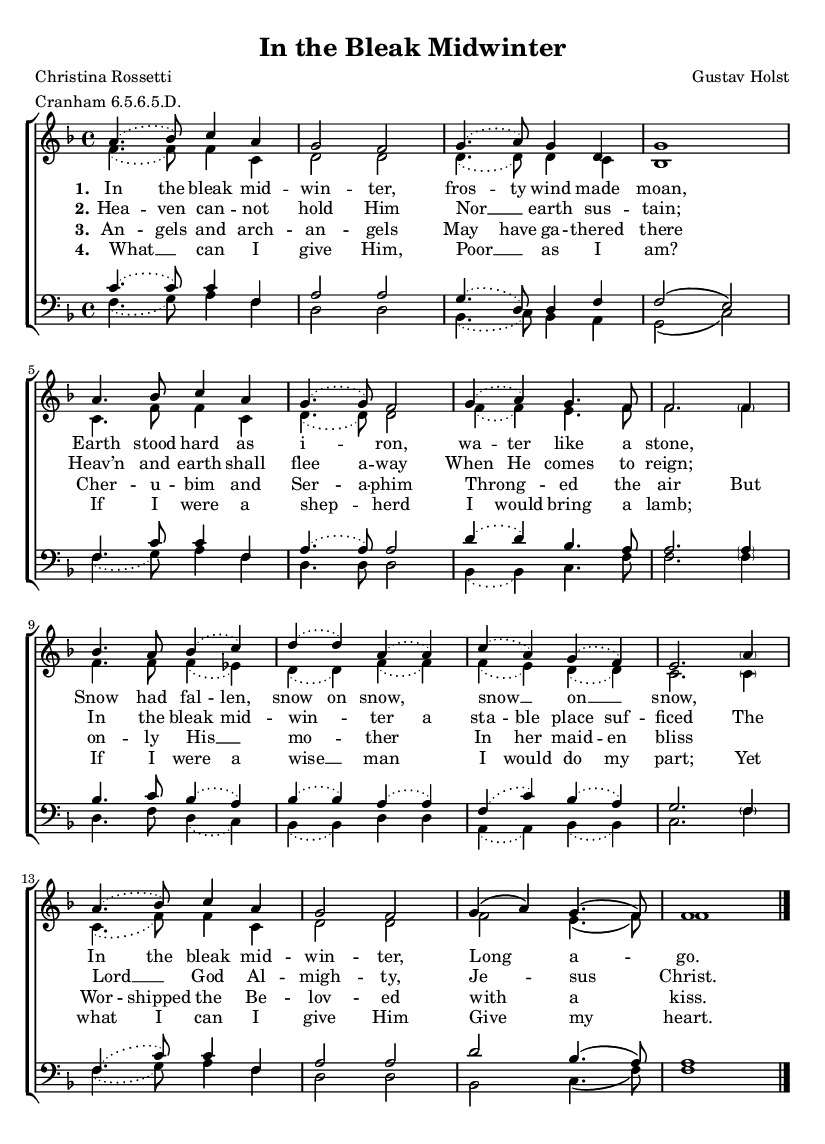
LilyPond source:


\version "2.14.0"
\header {
  filename = "in_the_bleak.ly"
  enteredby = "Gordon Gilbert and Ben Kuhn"
  composer = "Gustav Holst"
  poet = "Christina Rossetti"
  date="1906"
  title = "In the Bleak Midwinter"
  metre = "Cranham 6.5.6.5.D."
  meter = \metre
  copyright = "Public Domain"
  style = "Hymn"
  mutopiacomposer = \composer
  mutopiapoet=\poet
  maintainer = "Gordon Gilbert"
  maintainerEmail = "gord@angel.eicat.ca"
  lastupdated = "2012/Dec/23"
}

\include "header.ly"

global= {
  \preamble

  \time 4/4
  \key f \major
}

sop = \context Voice = "sop" \relative c''   {
  \voiceOne
  \slurDotted
  a4.( bes8) c4 a |
  g2 f |
  g4.( a8) g4 d |
  g1 | \break

  a4. bes8 c4 a |
  g4.( g8) f2 |
  g4( a) g4. f8 |
  f2. \parenthesize f4 |

  bes4. a8 bes4( c) |
  d( d) a( a) |
  c( a) g( f) |
  e2. \parenthesize a4 |

  a4.( bes8) c4 a |
  g2 f |
  \slurSolid
  g4( a) g4.( f8) |
  f1 \bar "|."
}

alto=\context Voice = "alto" \relative c'  {
  \voiceTwo
  \slurDotted f4.( f8) f4 c |
  d2 d |
  d4.( d8) d4 c |
  bes1 |

  c4. f8 f4 c |
  d4.( d8) d2 |
  f4( f) e4. f8 |
  f2. \parenthesize f4 |

  f4. f8 f4( ees4) |
  d( d) f( f) |
  f( e) d( d) |
  c2. \parenthesize c4 |

  c4.( f8) f4 c |
  d2 d |
  \slurSolid
  f2 e4.( f8) |
  f1 \bar "|."
}

tenor = \context Voice = "tenor" \relative c' {
  \voiceOne
  \slurDotted c4.( c8) c4 f, |
  a2 a |
  g4.( d8) d4 f |
  \slurSolid f2( e) |

  \slurDotted f4. c'8 c4 f, |
  a4.( a8) a2 |
  d4( d) bes4. a8 |
  a2. \parenthesize a4 |

  bes4. c8 bes4( a) |
  bes( bes) a( a) |
  f( c') bes( a) |
  g2. \parenthesize f4 |

  f4.( c'8) c4 f, |
  a2 a |
  \slurSolid
  d2 bes4.( a8) |
  a1 \bar "|."
}

bass = \context Voice = "bass" \relative c {
  \voiceTwo
  \slurDotted f4.( g8) a4 f |
  d2 d |
  bes4.( c8) bes4 a |
  \slurSolid g2( c) |

  \slurDotted f4.( g8) a4 f |
  d4. d8 d2 |
  bes4( bes) c4. f8 |
  f2. \parenthesize f4 |

  d4. f8 d4( c) |
  bes( bes) d d |
  a( a) bes( bes) |
  c2. \parenthesize f4 |

  f4.( g8) a4 f |
  d2 d |
  \slurSolid
  bes2 c4.( f8) |
  f1 \bar "|."
}
accomp=\chordmode {

}



stanzaa = \lyricmode {
  \set ignoreMelismata = ##t
  In the bleak mid -- win -- ter,
  fros -- ty wind made moan,
  Earth stood hard as i -- _ ron,
  wa -- ter like a stone, \skip 1
  Snow had fal -- len, snow on snow, \skip 1
  snow __ _ on __ _ snow, \skip 1
  In the bleak mid -- win -- ter,
  \set ignoreMelismata = ##f
  Long a -- go.
}

stanzab = \lyricmode {
  \set ignoreMelismata = ##t
  Hea -- ven can -- not hold Him
  Nor __ _ earth sus -- tain;
  Heav’n and earth shall flee a -- way
  When He comes to reign; \skip 1
  In the bleak mid -- win -- _ ter a sta -- ble place suf -- ficed
  The Lord __ _ God Al -- migh -- ty,
  \set ignoreMelismata = ##f
  Je -- sus Christ.
}
stanzac = \lyricmode {
  \set ignoreMelismata = ##t
  An -- gels and arch -- an -- gels May have ga -- thered there
  Cher -- u -- bim and Ser -- a -- phim
  Throng -- _ ed the air
  But on -- ly His __ _ mo -- _ ther \skip 1
  In her maid -- en bliss \skip 1
  Wor -- shipped the Be -- lov -- ed
  \set ignoreMelismata = ##f
  with a kiss.
}
stanzad = \lyricmode {
  \set ignoreMelismata = ##t
  What __ _ can I give Him,
  Poor __ _ as I am?
  If I were a shep -- _ herd
  I would bring a lamb; \skip 1
  If I were a wise __ _ man \skip 1
  I would do my part;
  Yet what I can I give Him
  \set ignoreMelismata = ##f
  Give my heart.
}

\score {
  \context ChoirStaff <<
    \unset ChoirStaff.melismaBusyProperties
    \context Staff ="upper"  { \clef "G" <<
      \global
      \sop
      \alto
    >>}

    \lyricsto "sop" \context Lyrics = "stanza-1" {
      \set stanza = "1."
      \stanzaa }
    \lyricsto "sop" \context Lyrics = "stanza-2" {
      \set stanza = "2."
      \stanzab }
    \lyricsto "sop" \context Lyrics = "stanza-3" {
      \set stanza = "3."
      \stanzac }
    \lyricsto "sop" \context Lyrics = "stanza-4" {
      \set stanza = "4."
      \stanzad }
    \context Staff = "lower"  { \clef "F"<<
      \global
      \tenor
      \bass
    >>}
  >>
}
